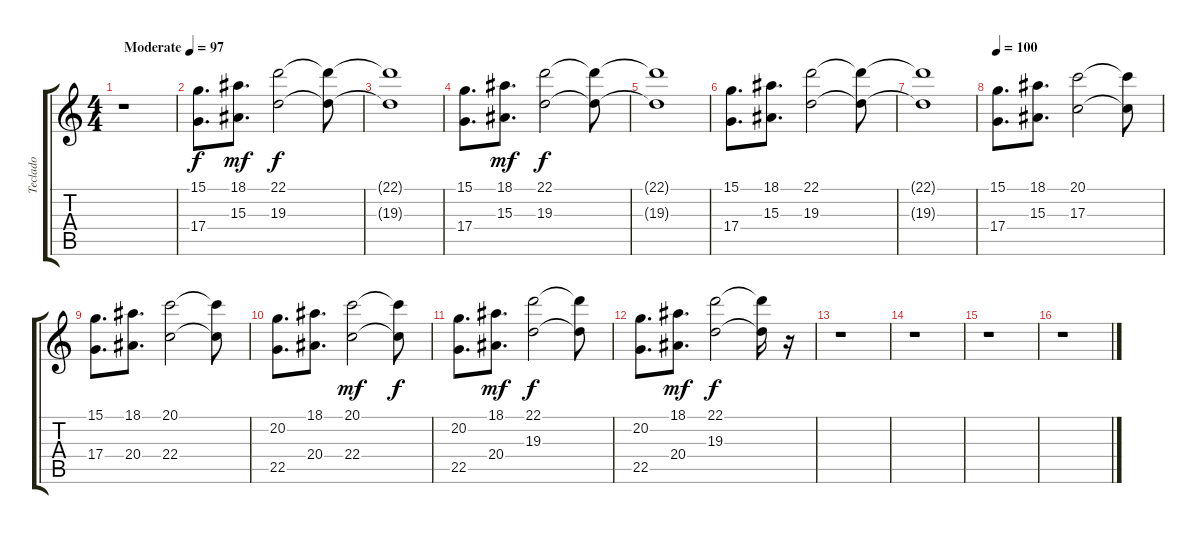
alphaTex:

\track ("Teclado" "Teclado") {solo instrument pad1newage}
\staff {score tabs}
\tuning (E4 B3 G3 D3 A2 E2) {hide}
\ts (4 4)
\tempo (97 "Moderate")
\clef g2
\ks c
r.1{dy f instrument pad1newage} |
(15.1 17.4).8{d} (18.1 15.3).8{d dy mf} (22.1 19.3).2{dy f} (22.1{t} 19.3{t}).8 |
(22.1{t} 19.3{t}).1 |
(15.1 17.4).8{d} (18.1 15.3).8{d dy mf} (22.1 19.3).2{dy f} (22.1{t} 19.3{t}).8 |
(22.1{t} 19.3{t}).1 |
(15.1 17.4).8{d} (18.1 15.3).8{d} (22.1 19.3).2 (22.1{t} 19.3{t}).8 |
(22.1{t} 19.3{t}).1 |
\tempo 100
(15.1 17.4).8{d} (18.1 15.3).8{d} (20.1 17.3).2 (20.1{t} 17.3{t}).8 |
(15.1 17.4).8{d} (18.1 20.4).8{d} (20.1 22.4).2 (20.1{t} 22.4{t}).8 |
(20.2 22.5).8{d} (18.1 20.4).8{d} (20.1 22.4).2{dy mf} (20.1{t} 22.4{t}).8{dy f} |
(20.2 22.5).8{d} (18.1 20.4).8{d dy mf} (22.1 19.3).2{dy f} (22.1{t} 19.3{t}).8 |
(20.2 22.5).8{d} (18.1 20.4).8{d dy mf} (22.1 19.3).2{dy f} (22.1{t} 19.3{t}).16 r.16 |
r.1 |
r.1 |
r.1 |
r.1
